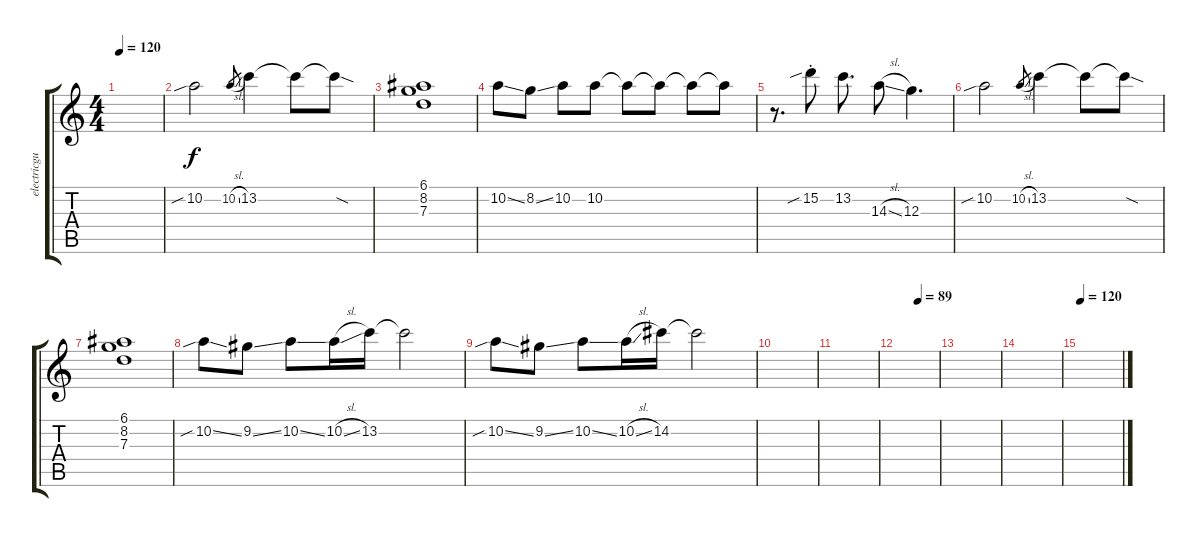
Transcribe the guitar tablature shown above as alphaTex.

\track ("electricguitar" "electricgu") {instrument electricguitarjazz}
\staff {score tabs}
\tuning (E4 B3 G3 D3 A2 E2) {hide}
\ts (4 4)
\tempo 120
\clef g2
\ks c
|
10.2{sib}.2 10.2{sl}.8{gr} 13.2.4 13.2{t}.8 13.2{sod t}.8 |
(6.1 8.2 7.3).1 |
10.2{ss}.8 8.2{ss}.8 10.2.8 10.2.8 10.2{t}.8 10.2{t}.8 10.2{t}.8 10.2{t}.8 |
r.8{d} 15.2{sib st}.8 13.2.8{d} 14.3{sl}.8 12.3.4{d} |
10.2{sib}.2 10.2{sl}.8{gr} 13.2.4 13.2{t}.8 13.2{sod t}.8 |
(6.1 8.2 7.3).1 |
10.2{sib ss}.8 9.2{ss}.8 10.2{ss}.8 10.2{sl}.16 13.2.16 13.2{t}.2 |
10.2{sib ss}.8 9.2{ss}.8 10.2{ss}.8 10.2{sl}.16 14.2.16 14.2{t}.2 |
|
|
\tempo (89 0.5)
|
|
|
\tempo 120
